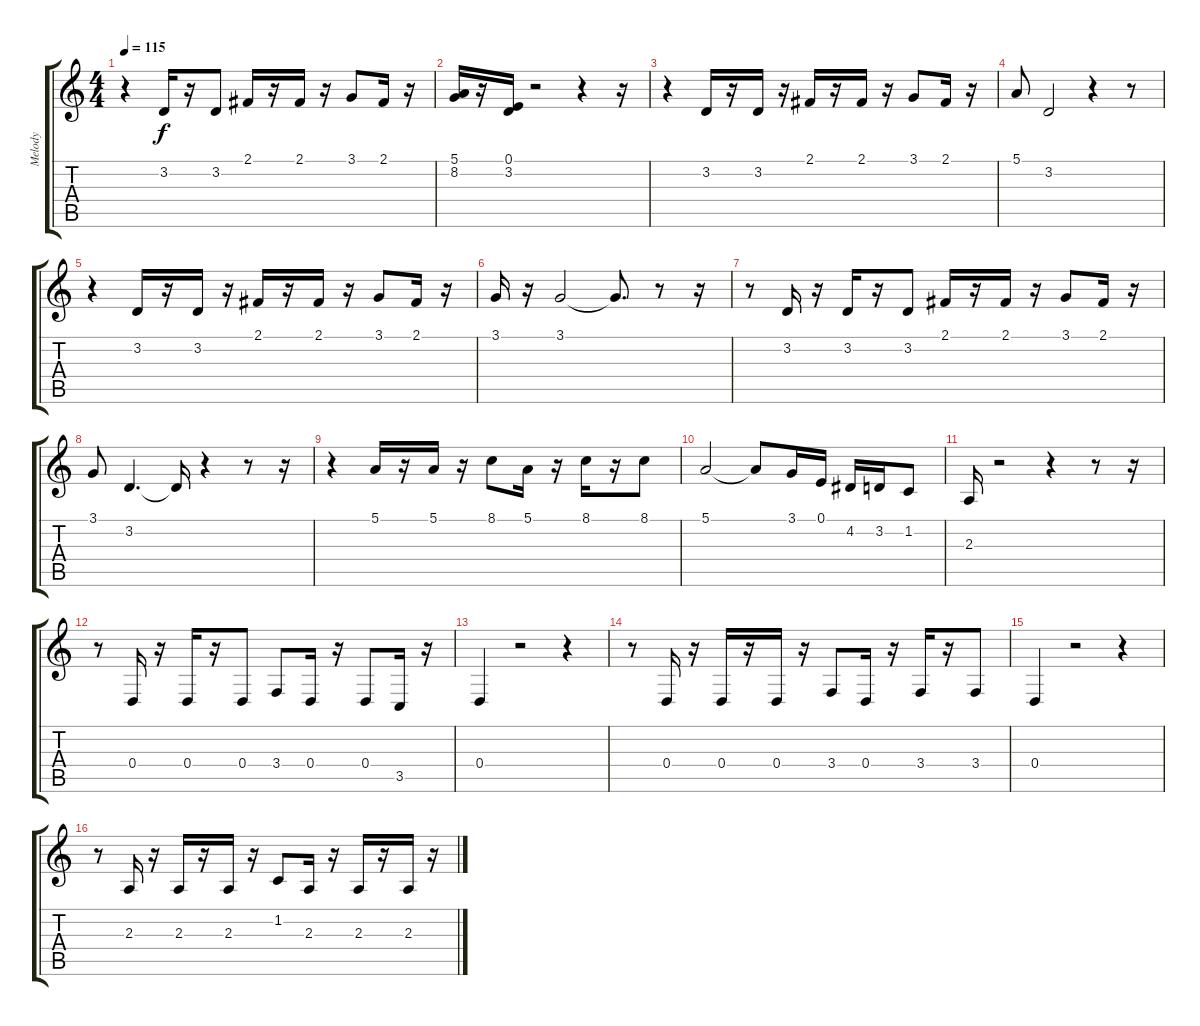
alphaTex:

\track ("Melody" "Melody") {instrument lead6voice}
\staff {score tabs}
\tuning (E4 B3 G3 D3 A2 E2) {hide}
\ts (4 4)
\tempo 115
\clef g2
\ks c
r.4{dy f} 3.2.16 r.16 3.2.8 2.1.16 r.16 2.1.16 r.16 3.1.8 2.1.16 r.16 |
(5.1 8.2).16 r.16 (0.1 3.2).16 r.2 r.4 r.16 |
r.4 3.2.16 r.16 3.2.16 r.16 2.1.16 r.16 2.1.16 r.16 3.1.8 2.1.16 r.16 |
5.1.8 3.2.2 r.4 r.8 |
r.4 3.2.16 r.16 3.2.16 r.16 2.1.16 r.16 2.1.16 r.16 3.1.8 2.1.16 r.16 |
3.1.16 r.16 3.1.2 3.1{t}.8{d} r.8 r.16 |
r.8 3.2.16 r.16 3.2.16 r.16 3.2.8 2.1.16 r.16 2.1.16 r.16 3.1.8 2.1.16 r.16 |
3.1.8 3.2.4{d} 3.2{t}.16 r.4 r.8 r.16 |
r.4 5.1.16 r.16 5.1.16 r.16 8.1.8 5.1.16 r.16 8.1.16 r.16 8.1.8 |
5.1.2 5.1{t}.8 3.1.16 0.1.16 4.2.16 3.2.16 1.2.8 |
2.3.16 r.2 r.4 r.8 r.16 |
r.8 0.4.16 r.16 0.4.16 r.16 0.4.8 3.4.8 0.4.16 r.16 0.4.8 3.5.16 r.16 |
0.4.4 r.2 r.4 |
r.8 0.4.16 r.16 0.4.16 r.16 0.4.16 r.16 3.4.8 0.4.16 r.16 3.4.16 r.16 3.4.8 |
0.4.4 r.2 r.4 |
r.8 2.3.16 r.16 2.3.16 r.16 2.3.16 r.16 1.2.8 2.3.16 r.16 2.3.16 r.16 2.3.16 r.16
